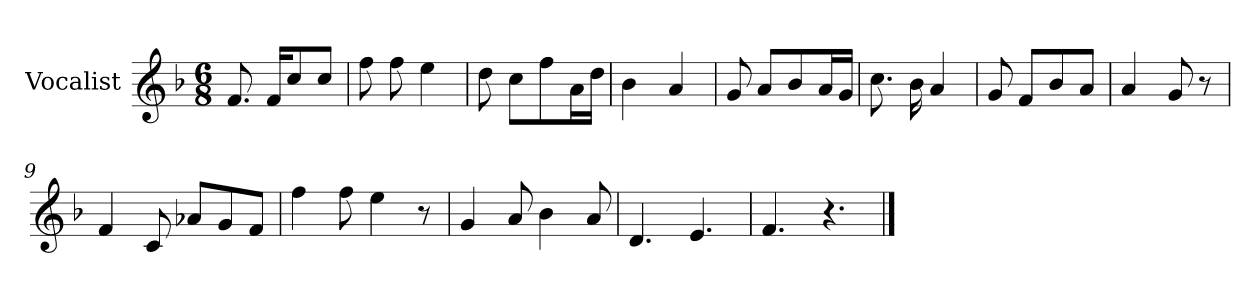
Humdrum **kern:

**kern
*part1
*staff1
*I"Vocalist
*k[b-]
*F:
*M6/8
=1
8.f
16fKL
8cc
8ccJ
=2
8ff
8ff
4ee
=3
8dd
8ccL
8ff
16aL
16ddJJ
=4
4b-
4a
=5
8g
8aL
8b-
16aL
16gJJ
=6
8.cc
16b-
4a
=7
8g
8fL
8b-
8aJ
=8
4a
8g
8r
=9
4f
8c
8a-XL
8g
8fJ
=10
4ff
8ff
4ee
8r
=11
4g
8a
4b-
8a
=12
4.d
4.e
=13
4.f
4.r
==
*-
